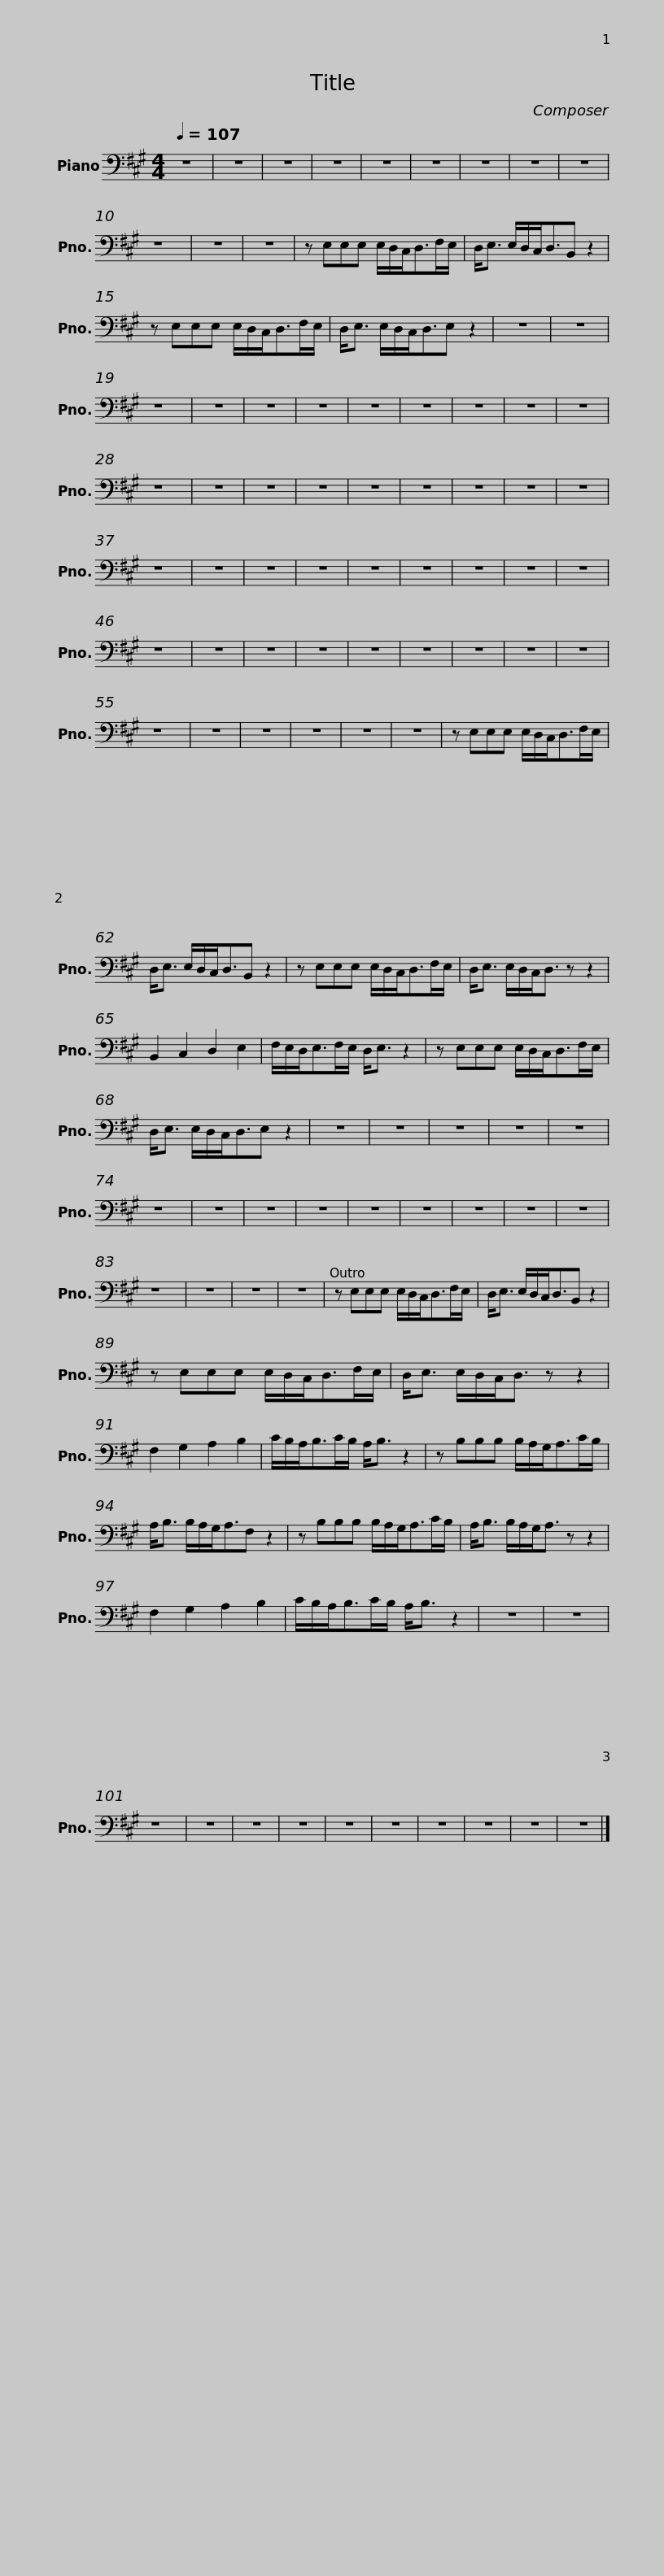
X:1
L:1/8
Q:1/4=107
M:4/4
I:linebreak $
K:A
V:1 bass
V:1
 z8 | z8 | z8 | z8 | z8 | %5
 z8 | z8 | z8 | z8 | z8 | %10
 z8 | z8 |$ z E,E,E, E,/D,/C,<D,F,/E,/ | D,<E, E,/D,/C,<D,B,, z2 | z E,E,E, E,/D,/C,<D,F,/E,/ | %15
 D,<E, E,/D,/C,<D,E, z2 |$ z8 | z8 | z8 | z8 | %20
 z8 | z8 | z8 | z8 | z8 | %25
 z8 | z8 | z8 | z8 | z8 | %30
 z8 | z8 | z8 | z8 | z8 | %35
 z8 | z8 | z8 | z8 | z8 | %40
 z8 | z8 | z8 | z8 | z8 | %45
 z8 | z8 | z8 | z8 | z8 | %50
 z8 | z8 | z8 | z8 | z8 | %55
 z8 | z8 | z8 | z8 | z8 |$ %60
 z E,E,E, E,/D,/C,<D,F,/E,/ | D,<E, E,/D,/C,<D,B,, z2 | z E,E,E, E,/D,/C,<D,F,/E,/ | D,<E, E,/D,/C,<D, z z2 | B,,2 C,2 D,2 E,2 |$ %65
 F,/E,/D,<E,F,/E,/ D,<E, z2 | z E,E,E, E,/D,/C,<D,F,/E,/ | D,<E, E,/D,/C,<D,E, z2 |$ z8 | z8 | %70
 z8 | z8 | z8 | z8 | z8 | %75
 z8 | z8 | z8 | z8 | z8 | %80
 z8 | z8 | z8 | z8 | z8 | %85
 z8 |$ z E,E,E, E,/D,/C,<D,F,/E,/ | D,<E, E,/D,/C,<D,B,, z2 | z E,E,E, E,/D,/C,<D,F,/E,/ | D,<E, E,/D,/C,<D, z z2 | %90
 F,2 G,2 A,2 B,2 |$ C/B,/A,<B,C/B,/ A,<B, z2 | z B,B,B, B,/A,/G,<A,C/B,/ | A,<B, B,/A,/G,<A,F, z2 | z B,B,B, B,/A,/G,<A,C/B,/ |$ %95
 A,<B, B,/A,/G,<A, z z2 | F,2 G,2 A,2 B,2 | C/B,/A,<B,C/B,/ A,<B, z2 | z8 | z8 | %100
 z8 | z8 | z8 | z8 | z8 | %105
 z8 | z8 | z8 | z8 | z8 |] %110
